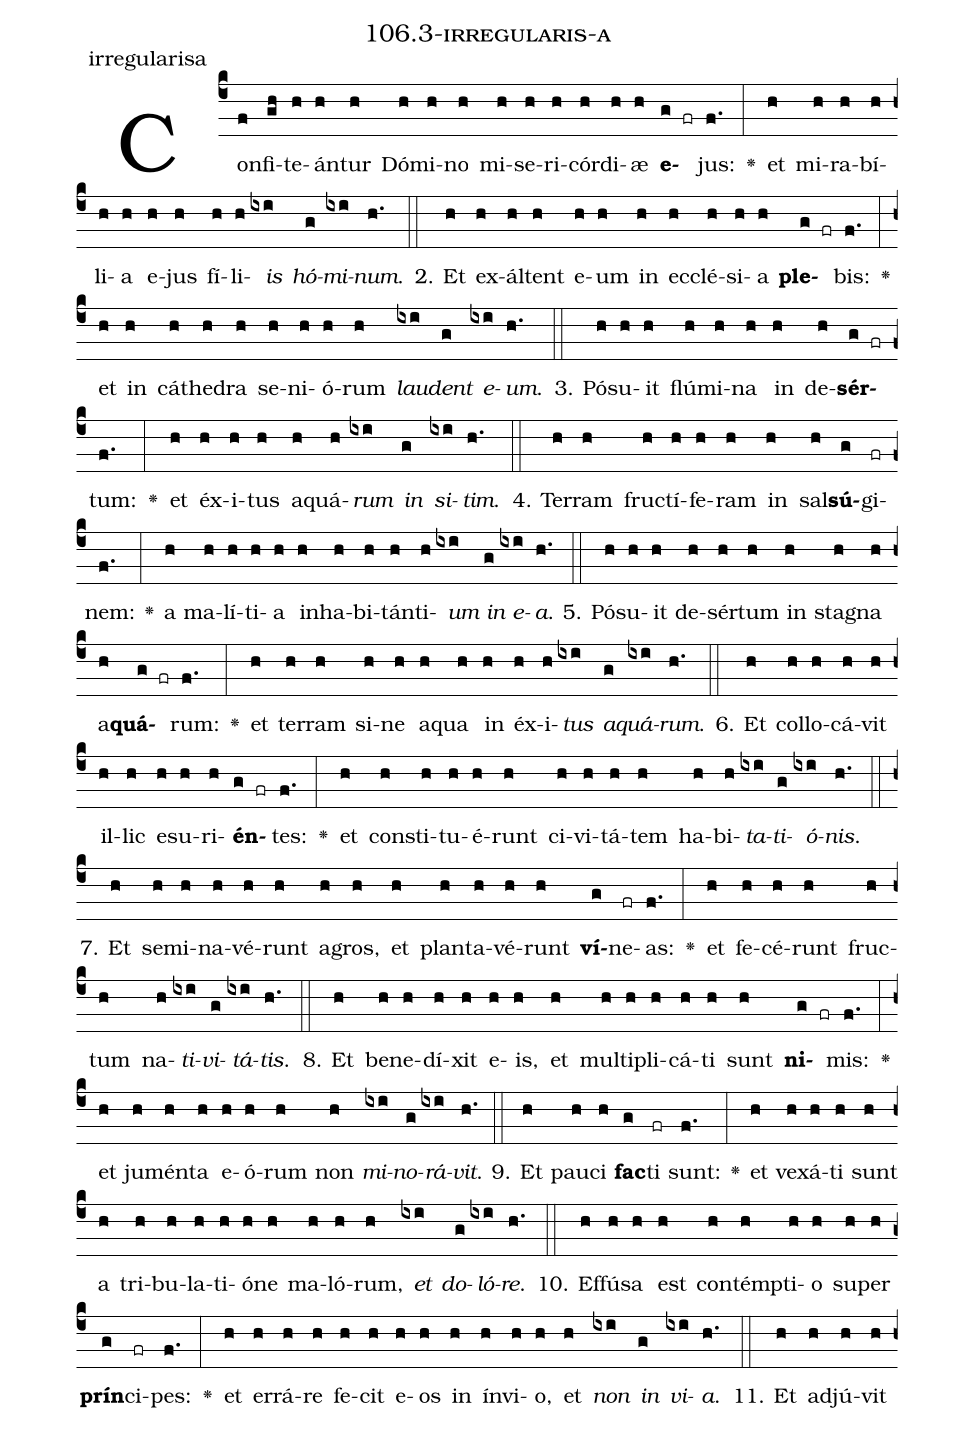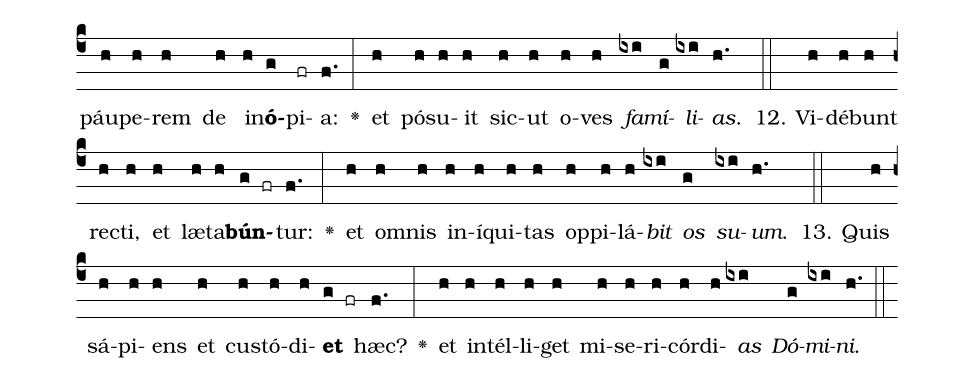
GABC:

name: 106.3-irregularis-a;
annotation: irregularisa;
%%
(c4)Con(f)fi(gh)te(h)án(h)tur(h) Dó(h)mi(h)no(h) mi(h)se(h)ri(h)cór(h)di(h)æ(h) <b>e</b>(g fr)jus:(f.) <v>\greheightstar</v>(:) et(h) mi(h)ra(h)bí(h)li(h)a(h) e(h)jus(h) fí(h)li(h)<i>is</i>(ixi) <i>hó</i>(g)<i>mi</i>(ixi)<i>num</i>.(h.) (::)
2. Et(h) ex(h)ál(h)tent(h) e(h)um(h) in(h) ec(h)clé(h)si(h)a(h) <b>ple</b>(g fr)bis:(f.) <v>\greheightstar</v>(:) et(h) in(h) cá(h)the(h)dra(h) se(h)ni(h)ó(h)rum(h) <i>lau</i>(ixi)<i>dent</i>(g) <i>e</i>(ixi)<i>um</i>.(h.) (::)
3. Pó(h)su(h)it(h) flú(h)mi(h)na(h) in(h) de(h)<b>sér</b>(g fr)tum:(f.) <v>\greheightstar</v>(:) et(h) éx(h)i(h)tus(h) a(h)quá(h)<i>rum</i>(ixi) <i>in</i>(g) <i>si</i>(ixi)<i>tim</i>.(h.) (::)
4. Ter(h)ram(h) fruc(h)tí(h)fe(h)ram(h) in(h) sal(h)<b>sú</b>(g)gi(fr)nem:(f.) <v>\greheightstar</v>(:) a(h) ma(h)lí(h)ti(h)a(h) in(h)ha(h)bi(h)tán(h)ti(h)<i>um</i>(ixi) <i>in</i>(g) <i>e</i>(ixi)<i>a</i>.(h.) (::)
5. Pó(h)su(h)it(h) de(h)sér(h)tum(h) in(h) sta(h)gna(h) a(h)<b>quá</b>(g fr)rum:(f.) <v>\greheightstar</v>(:) et(h) ter(h)ram(h) si(h)ne(h) a(h)qua(h) in(h) éx(h)i(h)<i>tus</i>(ixi) <i>a</i>(g)<i>quá</i>(ixi)<i>rum</i>.(h.) (::)
6. Et(h) col(h)lo(h)cá(h)vit(h) il(h)lic(h) e(h)su(h)ri(h)<b>én</b>(g fr)tes:(f.) <v>\greheightstar</v>(:) et(h) con(h)sti(h)tu(h)é(h)runt(h) ci(h)vi(h)tá(h)tem(h) ha(h)bi(h)<i>ta</i>(ixi)<i>ti</i>(g)<i>ó</i>(ixi)<i>nis</i>.(h.) (::)
7. Et(h) se(h)mi(h)na(h)vé(h)runt(h) a(h)gros,(h) et(h) plan(h)ta(h)vé(h)runt(h) <b>ví</b>(g)ne(fr)as:(f.) <v>\greheightstar</v>(:) et(h) fe(h)cé(h)runt(h) fruc(h)tum(h) na(h)<i>ti</i>(ixi)<i>vi</i>(g)<i>tá</i>(ixi)<i>tis</i>.(h.) (::)
8. Et(h) be(h)ne(h)dí(h)xit(h) e(h)is,(h) et(h) mul(h)ti(h)pli(h)cá(h)ti(h) sunt(h) <b>ni</b>(g fr)mis:(f.) <v>\greheightstar</v>(:) et(h) ju(h)mén(h)ta(h) e(h)ó(h)rum(h) non(h) <i>mi</i>(ixi)<i>no</i>(g)<i>rá</i>(ixi)<i>vit</i>.(h.) (::)
9. Et(h) pau(h)ci(h) <b>fac</b>(g)ti(fr) sunt:(f.) <v>\greheightstar</v>(:) et(h) ve(h)xá(h)ti(h) sunt(h) a(h) tri(h)bu(h)la(h)ti(h)ó(h)ne(h) ma(h)ló(h)rum,(h) <i>et</i>(ixi) <i>do</i>(g)<i>ló</i>(ixi)<i>re</i>.(h.) (::)
10. Ef(h)fú(h)sa(h) est(h) con(h)témp(h)ti(h)o(h) su(h)per(h) <b>prín</b>(g)ci(fr)pes:(f.) <v>\greheightstar</v>(:) et(h) er(h)rá(h)re(h) fe(h)cit(h) e(h)os(h) in(h) ín(h)vi(h)o,(h) et(h) <i>non</i>(ixi) <i>in</i>(g) <i>vi</i>(ixi)<i>a</i>.(h.) (::)
11. Et(h) ad(h)jú(h)vit(h) páu(h)pe(h)rem(h) de(h) in(h)<b>ó</b>(g)pi(fr)a:(f.) <v>\greheightstar</v>(:) et(h) pó(h)su(h)it(h) sic(h)ut(h) o(h)ves(h) <i>fa</i>(ixi)<i>mí</i>(g)<i>li</i>(ixi)<i>as</i>.(h.) (::)
12. Vi(h)dé(h)bunt(h) rec(h)ti,(h) et(h) læ(h)ta(h)<b>bún</b>(g fr)tur:(f.) <v>\greheightstar</v>(:) et(h) om(h)nis(h) in(h)í(h)qui(h)tas(h) op(h)pi(h)lá(h)<i>bit</i>(ixi) <i>os</i>(g) <i>su</i>(ixi)<i>um</i>.(h.) (::)
13. Quis(h) sá(h)pi(h)ens(h) et(h) cus(h)tó(h)di(h)<b>et</b>(g fr) hæc?(f.) <v>\greheightstar</v>(:) et(h) in(h)tél(h)li(h)get(h) mi(h)se(h)ri(h)cór(h)di(h)<i>as</i>(ixi) <i>Dó</i>(g)<i>mi</i>(ixi)<i>ni</i>.(h.) (::)
